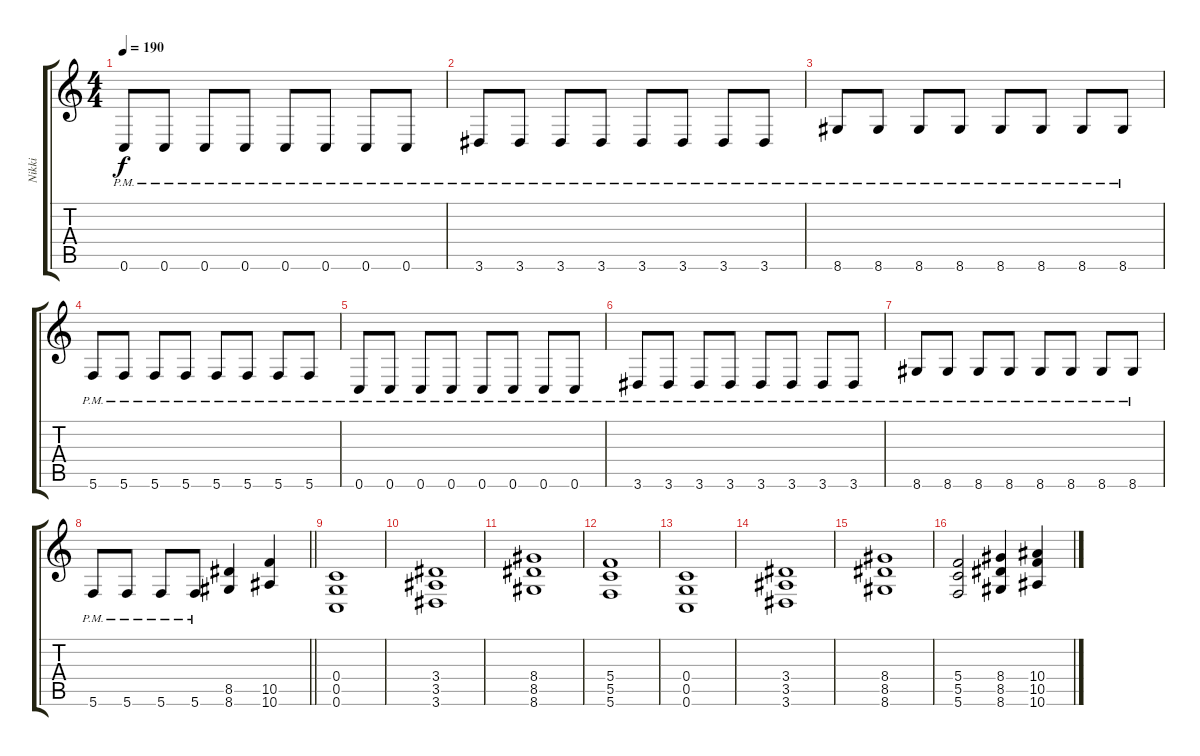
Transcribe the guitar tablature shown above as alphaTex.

\track ("Nikki" "Nikki") {instrument distortionguitar}
\staff {score tabs}
\tuning (D4 A3 F3 C3 G2 C2) {hide}
\ts (4 4)
\tempo 190
\clef g2
\ks c
0.6{pm}.8{dy f balance 16} 0.6{pm}.8 0.6{pm}.8 0.6{pm}.8 0.6{pm}.8 0.6{pm}.8 0.6{pm}.8 0.6{pm}.8 |
3.6{pm}.8 3.6{pm}.8 3.6{pm}.8 3.6{pm}.8 3.6{pm}.8 3.6{pm}.8 3.6{pm}.8 3.6{pm}.8 |
8.6{pm}.8 8.6{pm}.8 8.6{pm}.8 8.6{pm}.8 8.6{pm}.8 8.6{pm}.8 8.6{pm}.8 8.6{pm}.8 |
5.6{pm}.8 5.6{pm}.8 5.6{pm}.8 5.6{pm}.8 5.6{pm}.8 5.6{pm}.8 5.6{pm}.8 5.6{pm}.8 |
0.6{pm}.8 0.6{pm}.8 0.6{pm}.8 0.6{pm}.8 0.6{pm}.8 0.6{pm}.8 0.6{pm}.8 0.6{pm}.8 |
3.6{pm}.8 3.6{pm}.8 3.6{pm}.8 3.6{pm}.8 3.6{pm}.8 3.6{pm}.8 3.6{pm}.8 3.6{pm}.8 |
8.6{pm}.8 8.6{pm}.8 8.6{pm}.8 8.6{pm}.8 8.6{pm}.8 8.6{pm}.8 8.6{pm}.8 8.6{pm}.8 |
\barLineRight lightlight
5.6{pm}.8 5.6{pm}.8 5.6{pm}.8 5.6{pm}.8 (8.5 8.6).4 (10.5 10.6).4 |
(0.4 0.5 0.6).1{balance 12} |
(3.4 3.5 3.6).1 |
(8.4 8.5 8.6).1 |
(5.4 5.5 5.6).1 |
(0.4 0.5 0.6).1 |
(3.4 3.5 3.6).1 |
(8.4 8.5 8.6).1 |
(5.4 5.5 5.6).2 (8.4 8.5 8.6).4 (10.4 10.5 10.6).4
